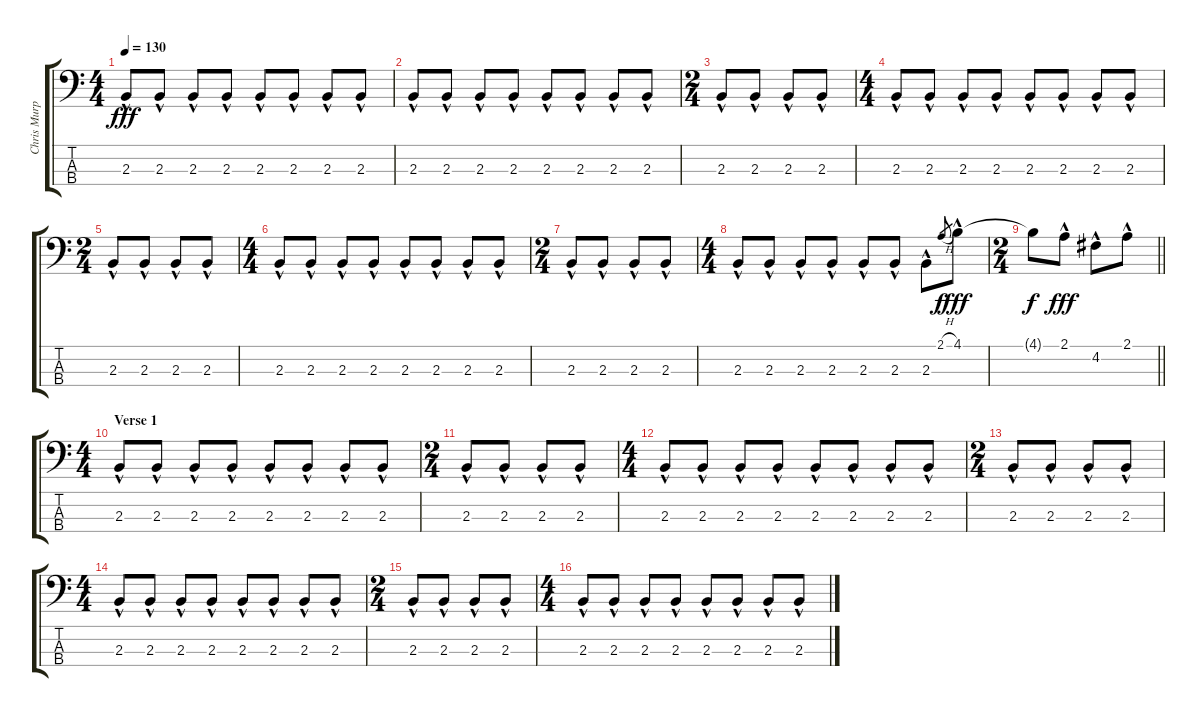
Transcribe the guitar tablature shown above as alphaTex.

\track ("Chris Murphy" "Chris Murp") {instrument electricbassfinger}
\staff {score tabs}
\tuning (G2 D2 A1 E1) {hide}
\ts (4 4)
\tempo 130
\clef f4
\ks c
2.3{hac}.8{dy fff} 2.3{hac}.8 2.3{hac}.8 2.3{hac}.8 2.3{hac}.8 2.3{hac}.8 2.3{hac}.8 2.3{hac}.8 |
2.3{hac}.8 2.3{hac}.8 2.3{hac}.8 2.3{hac}.8 2.3{hac}.8 2.3{hac}.8 2.3{hac}.8 2.3{hac}.8 |
\ts (2 4)
2.3{hac}.8 2.3{hac}.8 2.3{hac}.8 2.3{hac}.8 |
\ts (4 4)
2.3{hac}.8 2.3{hac}.8 2.3{hac}.8 2.3{hac}.8 2.3{hac}.8 2.3{hac}.8 2.3{hac}.8 2.3{hac}.8 |
\ts (2 4)
2.3{hac}.8 2.3{hac}.8 2.3{hac}.8 2.3{hac}.8 |
\ts (4 4)
2.3{hac}.8 2.3{hac}.8 2.3{hac}.8 2.3{hac}.8 2.3{hac}.8 2.3{hac}.8 2.3{hac}.8 2.3{hac}.8 |
\ts (2 4)
2.3{hac}.8 2.3{hac}.8 2.3{hac}.8 2.3{hac}.8 |
\ts (4 4)
2.3{hac}.8 2.3{hac}.8 2.3{hac}.8 2.3{hac}.8 2.3{hac}.8 2.3{hac}.8 2.3{hac}.8 2.1{h}.8{gr dy f} 4.1{hac}.8{dy fff} |
\ts (2 4)
\barLineRight lightlight
4.1{t}.8{dy f} 2.1{hac}.8{dy fff} 4.2{hac}.8 2.1{hac}.8 |
\ts (4 4)
\section ("" "Verse 1")
2.3{hac}.8 2.3{hac}.8 2.3{hac}.8 2.3{hac}.8 2.3{hac}.8 2.3{hac}.8 2.3{hac}.8 2.3{hac}.8 |
\ts (2 4)
2.3{hac}.8 2.3{hac}.8 2.3{hac}.8 2.3{hac}.8 |
\ts (4 4)
2.3{hac}.8 2.3{hac}.8 2.3{hac}.8 2.3{hac}.8 2.3{hac}.8 2.3{hac}.8 2.3{hac}.8 2.3{hac}.8 |
\ts (2 4)
2.3{hac}.8 2.3{hac}.8 2.3{hac}.8 2.3{hac}.8 |
\ts (4 4)
2.3{hac}.8 2.3{hac}.8 2.3{hac}.8 2.3{hac}.8 2.3{hac}.8 2.3{hac}.8 2.3{hac}.8 2.3{hac}.8 |
\ts (2 4)
2.3{hac}.8 2.3{hac}.8 2.3{hac}.8 2.3{hac}.8 |
\ts (4 4)
2.3{hac}.8 2.3{hac}.8 2.3{hac}.8 2.3{hac}.8 2.3{hac}.8 2.3{hac}.8 2.3{hac}.8 2.3{hac}.8
